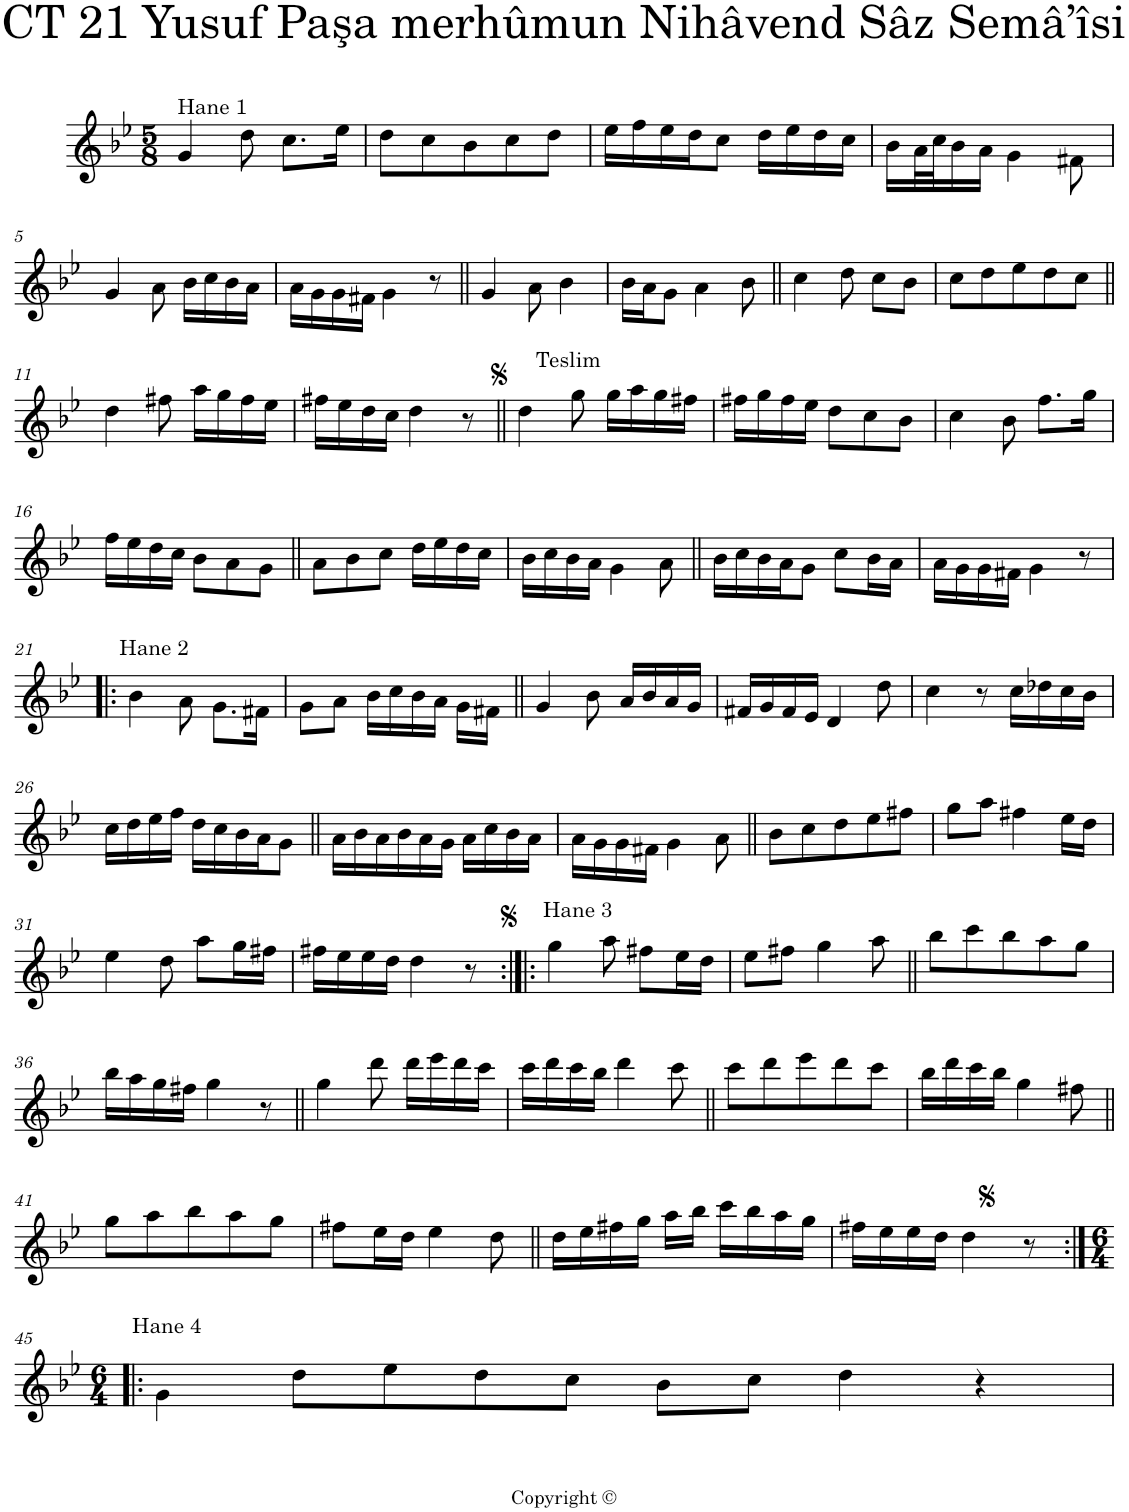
**kern
*part1
*staff1
*I"Piano
*I'Pno
*clefG2
*k[b-e-]
*B-:
*M5/8
=1
!LO:TX:a:t=Hane 1
4g/
8dd\
8.cc\L
16ee-\Jk
=2
8dd\L
8cc\
8b-\
8cc\
8dd\J
=3
16ee-\LL
16ff\
16ee-\
16dd\J
8cc\J
16dd\LL
16ee-\
16dd\
16cc\JJ
=4
16b-\LL
32a\L
32cc\J
16b-\
16a\JJ
4g\
8f#X\
!!LO:LB:g=z
=5
4g/
8a\
16b-\LL
16cc\
16b-\
16a\JJ
=6
16a\LL
16g\
16g\
16f#X\JJ
4g\
8r
=7||
4g/
8a\
4b-\
=8
16b-\LL
16a\J
8g\J
4a\
8b-\
=9||
4cc\
8dd\
8cc\L
8b-\J
=10
8cc\L
8dd\
8ee-\
8dd\
8cc\J
!!LO:LB:g=z
=11||
4dd\
8ff#X\
16aa\LL
16gg\
16ff#\
16ee-\JJ
=12
16ff#X\LL
16ee-\
16dd\
16cc\JJ
4dd\
8r
=13||
!LO:TX:a:t=Teslim
4dd\
8gg\
16gg\LL
16aa\
16gg\
16ff#X\JJ
=14
16ff#X\LL
16gg\
16ff#\
16ee-\JJ
8dd\L
8cc\
8b-\J
=15
4cc\
8b-\
8.ff\L
16gg\Jk
!!LO:LB:g=z
=16
16ff\LL
16ee-\
16dd\
16cc\JJ
8b-\L
8a\
8g\J
=17||
8a\L
8b-\
8cc\J
16dd\LL
16ee-\
16dd\
16cc\JJ
=18
16b-\LL
16cc\
16b-\
16a\JJ
4g\
8a\
=19||
16b-\LL
16cc\
16b-\
16a\J
8g\J
8cc\L
16b-\L
16a\JJ
=20
16a\LL
16g\
16g\
16f#X\JJ
4g\
8r
!!LO:LB:g=z
=21!|:
!LO:TX:a:t=Hane 2
4b-\
8a\
8.g\L
16f#X\Jk
=22
8g\L
8a\J
16b-\LL
16cc\
16b-\
16a\JJ
16g\LL
16f#X\JJ
=23||
4g/
8b-\
16a/LL
16b-/
16a/
16g/JJ
=24
16f#X/LL
16g/
16f#/
16e-/JJ
4d/
8dd\
=25
4cc\
8r
16cc\LL
16dd-X\
16cc\
16b-\JJ
!!LO:LB:g=z
=26
16cc\LL
16dd\
16ee-\
16ff\JJ
16dd\LL
16cc\
16b-\
16a\J
8g\J
=27||
16a\LL
16b-\
16a\
16b-\
16a\
16g\JJ
16a\LL
16cc\
16b-\
16a\JJ
=28
16a\LL
16g\
16g\
16f#X\JJ
4g\
8a\
=29||
8b-\L
8cc\
8dd\
8ee-\
8ff#X\J
=30
8gg\L
8aa\J
4ff#X\
16ee-\LL
16dd\JJ
!!LO:LB:g=z
=31
4ee-\
8dd\
8aa\L
16gg\L
16ff#X\JJ
=32
16ff#X\LL
16ee-\
16ee-\
16dd\JJ
4dd\
8r
=33:|!|:
!LO:TX:a:t=Hane 3
4gg\
8aa\
8ff#X\L
16ee-\L
16dd\JJ
=34
8ee-\L
8ff#X\J
4gg\
8aa\
=35||
8bb-\L
8ccc\
8bb-\
8aa\
8gg\J
!!LO:LB:g=z
=36
16bb-\LL
16aa\
16gg\
16ff#X\JJ
4gg\
8r
=37||
4gg\
8ddd\
16ddd\LL
16eee-\
16ddd\
16ccc\JJ
=38
16ccc\LL
16ddd\
16ccc\
16bb-\JJ
4ddd\
8ccc\
=39||
8ccc\L
8ddd\
8eee-\
8ddd\
8ccc\J
=40
16bb-\LL
16ddd\
16ccc\
16bb-\JJ
4gg\
8ff#X\
!!LO:LB:g=z
=41||
8gg\L
8aa\
8bb-\
8aa\
8gg\J
=42
8ff#X\L
16ee-\L
16dd\JJ
4ee-\
8dd\
=43||
16dd\LL
16ee-\
16ff#X\
16gg\JJ
16aa\LL
16bb-\JJ
16ccc\LL
16bb-\
16aa\
16gg\JJ
=44
16ff#X\LL
16ee-\
16ee-\
16dd\JJ
4dd\
8r
!!LO:LB:g=z
=45:|!|:
*M6/4
!LO:TX:a:t=Hane 4
4g\
8dd\L
8ee-\
8dd\
8cc\J
8b-\L
8cc\J
4dd\
4r
=
*-
